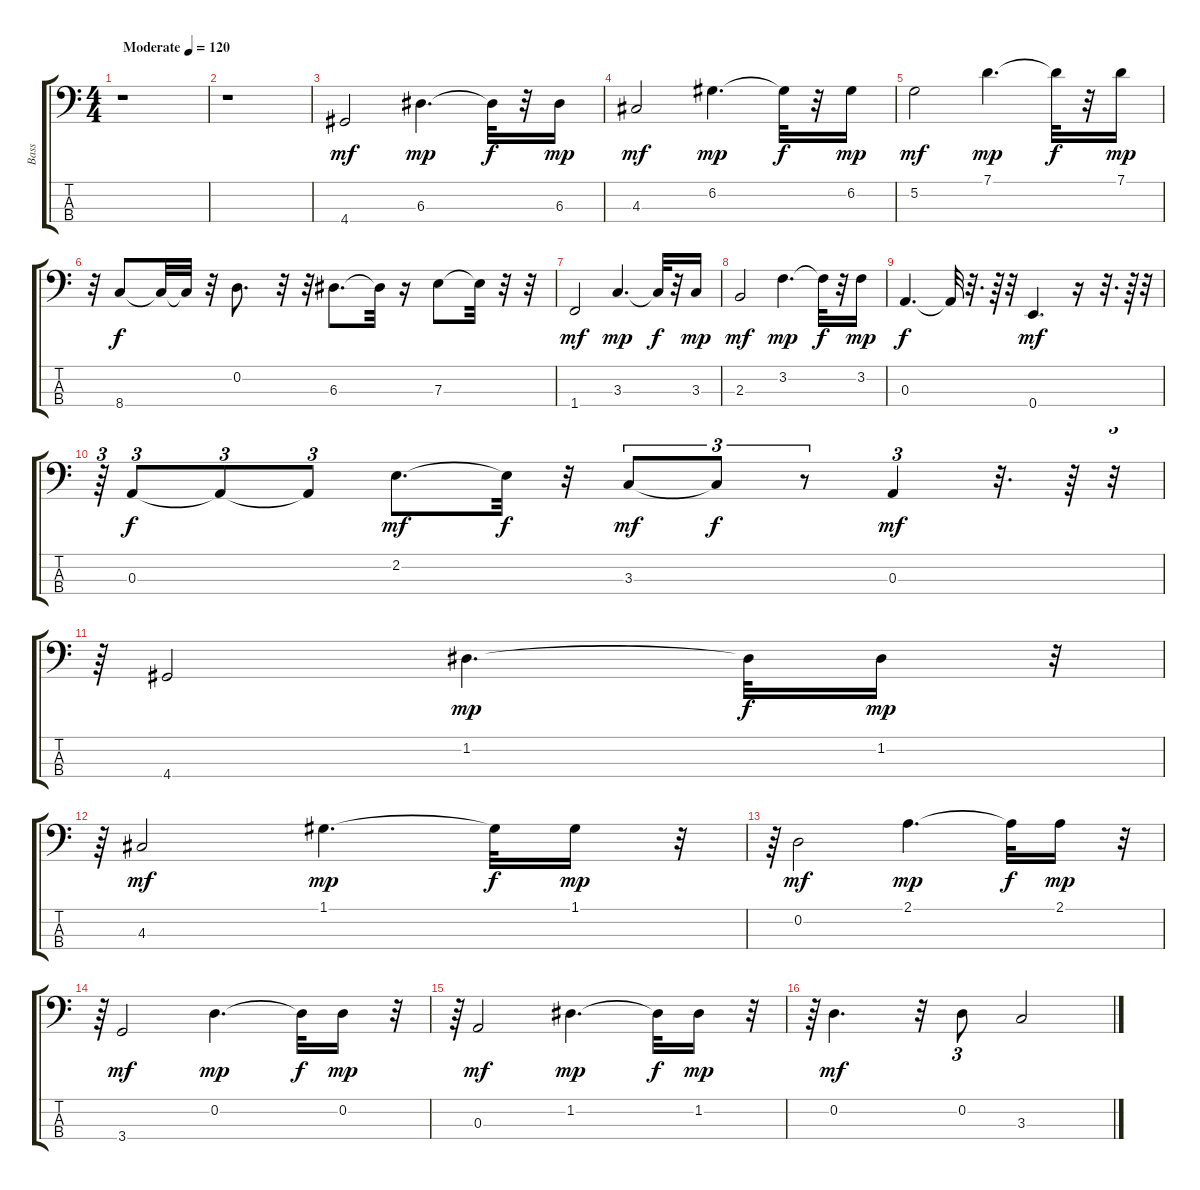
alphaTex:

\track ("Bass" "Bass") {instrument acousticbass}
\staff {score tabs}
\tuning (G2 D2 A1 E1) {hide}
\ts (4 4)
\tempo (120 "Moderate")
\clef f4
\ks c
r.1{dy mf instrument acousticbass} |
r.1 |
4.4.2 6.3.4{d dy mp} 6.3{t}.32{dy f} r.32 6.3.16{dy mp} |
4.3.2{dy mf} 6.2.4{d dy mp} 6.2{t}.32{dy f} r.32 6.2.16{dy mp} |
5.2.2{dy mf} 7.1.4{d dy mp} 7.1{t}.32{dy f} r.32 7.1.16{dy mp} |
r.32 8.4.8{dy f} 8.4{t}.32 8.4{t}.32 r.32 0.2.8{d} r.32 r.32 6.3.8{d} 6.3{t}.32 r.16 7.3.8 7.3{t}.32 r.32 r.32 |
1.4.2{dy mf} 3.3.4{d dy mp} 3.3{t}.32{dy f} r.32 3.3.16{dy mp} |
2.3.2{dy mf} 3.2.4{d dy mp} 3.2{t}.32{dy f} r.32 3.2.16{dy mp} |
0.3.4{d dy f} 0.3{t}.32 r.32{d} r.64 r.32 0.4.4{d dy mf} r.16 r.32{d} r.64 r.32{tu (3 2)} |
r.64{tu (3 2)} 0.3.8{tu (3 2) dy f} 0.3{t}.8{tu (3 2)} 0.3{t}.8{tu (3 2)} 2.2.8{d dy mf} 2.2{t}.32{dy f} r.32 3.3.8{tu (3 2) dy mf} 3.3{t}.8{tu (3 2) dy f} r.8{tu (3 2)} 0.3.4{tu (3 2) dy mf} r.32{d} r.64 r.32{tu (3 2)} |
r.64{tu (3 2)} 4.4.2 1.2.4{d dy mp} 1.2{t}.32{dy f} 1.2.16{dy mp} r.32{tu (3 2)} |
r.64{tu (3 2)} 4.3.2{dy mf} 1.1.4{d dy mp} 1.1{t}.32{dy f} 1.1.16{dy mp} r.32{tu (3 2)} |
r.64{tu (3 2)} 0.2.2{dy mf} 2.1.4{d dy mp} 2.1{t}.32{dy f} 2.1.16{dy mp} r.32{tu (3 2)} |
r.64{tu (3 2)} 3.4.2{dy mf} 0.2.4{d dy mp} 0.2{t}.32{dy f} 0.2.16{dy mp} r.32{tu (3 2)} |
r.64{tu (3 2)} 0.3.2{dy mf} 1.2.4{d dy mp} 1.2{t}.32{dy f} 1.2.16{dy mp} r.32{tu (3 2)} |
r.64{tu (3 2)} 0.2.4{d dy mf} r.32 0.2.8{tu (3 2)} 3.3.2
